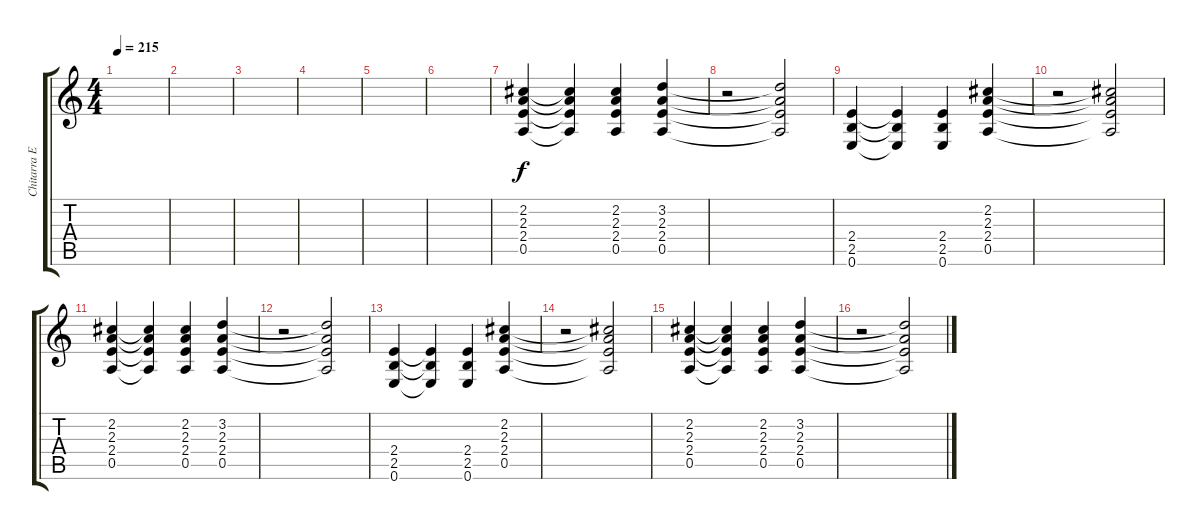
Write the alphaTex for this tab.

\track ("Chitarra Elettrica" "Chitarra E") {instrument distortionguitar bank 255}
\staff {score tabs}
\tuning (E4 B3 G3 D3 A2 E2) {hide}
\ts (4 4)
\tempo 215
\clef g2
\ks c
|
|
|
|
|
|
(2.2 2.3 2.4 0.5).4{volume 11 balance 0 instrument distortionguitar} (2.2{t} 2.3{t} 2.4{t} 0.5{t}).4 (2.2 2.3 2.4 0.5).4 (3.2 2.3 2.4 0.5).4 |
r.2 (3.2{t} 2.3{t} 2.4{t} 0.5{t}).2 |
(2.4 2.5 0.6).4 (2.4{t} 2.5{t} 0.6{t}).4 (2.4 2.5 0.6).4 (2.2 2.3 2.4 0.5).4 |
r.2 (2.2{t} 2.3{t} 2.4{t} 0.5{t}).2 |
(2.2 2.3 2.4 0.5).4 (2.2{t} 2.3{t} 2.4{t} 0.5{t}).4 (2.2 2.3 2.4 0.5).4 (3.2 2.3 2.4 0.5).4 |
r.2 (3.2{t} 2.3{t} 2.4{t} 0.5{t}).2 |
(2.4 2.5 0.6).4 (2.4{t} 2.5{t} 0.6{t}).4 (2.4 2.5 0.6).4 (2.2 2.3 2.4 0.5).4 |
r.2 (2.2{t} 2.3{t} 2.4{t} 0.5{t}).2 |
(2.2 2.3 2.4 0.5).4{volume 10 balance 8} (2.2{t} 2.3{t} 2.4{t} 0.5{t}).4 (2.2 2.3 2.4 0.5).4 (3.2 2.3 2.4 0.5).4 |
r.2 (3.2{t} 2.3{t} 2.4{t} 0.5{t}).2
